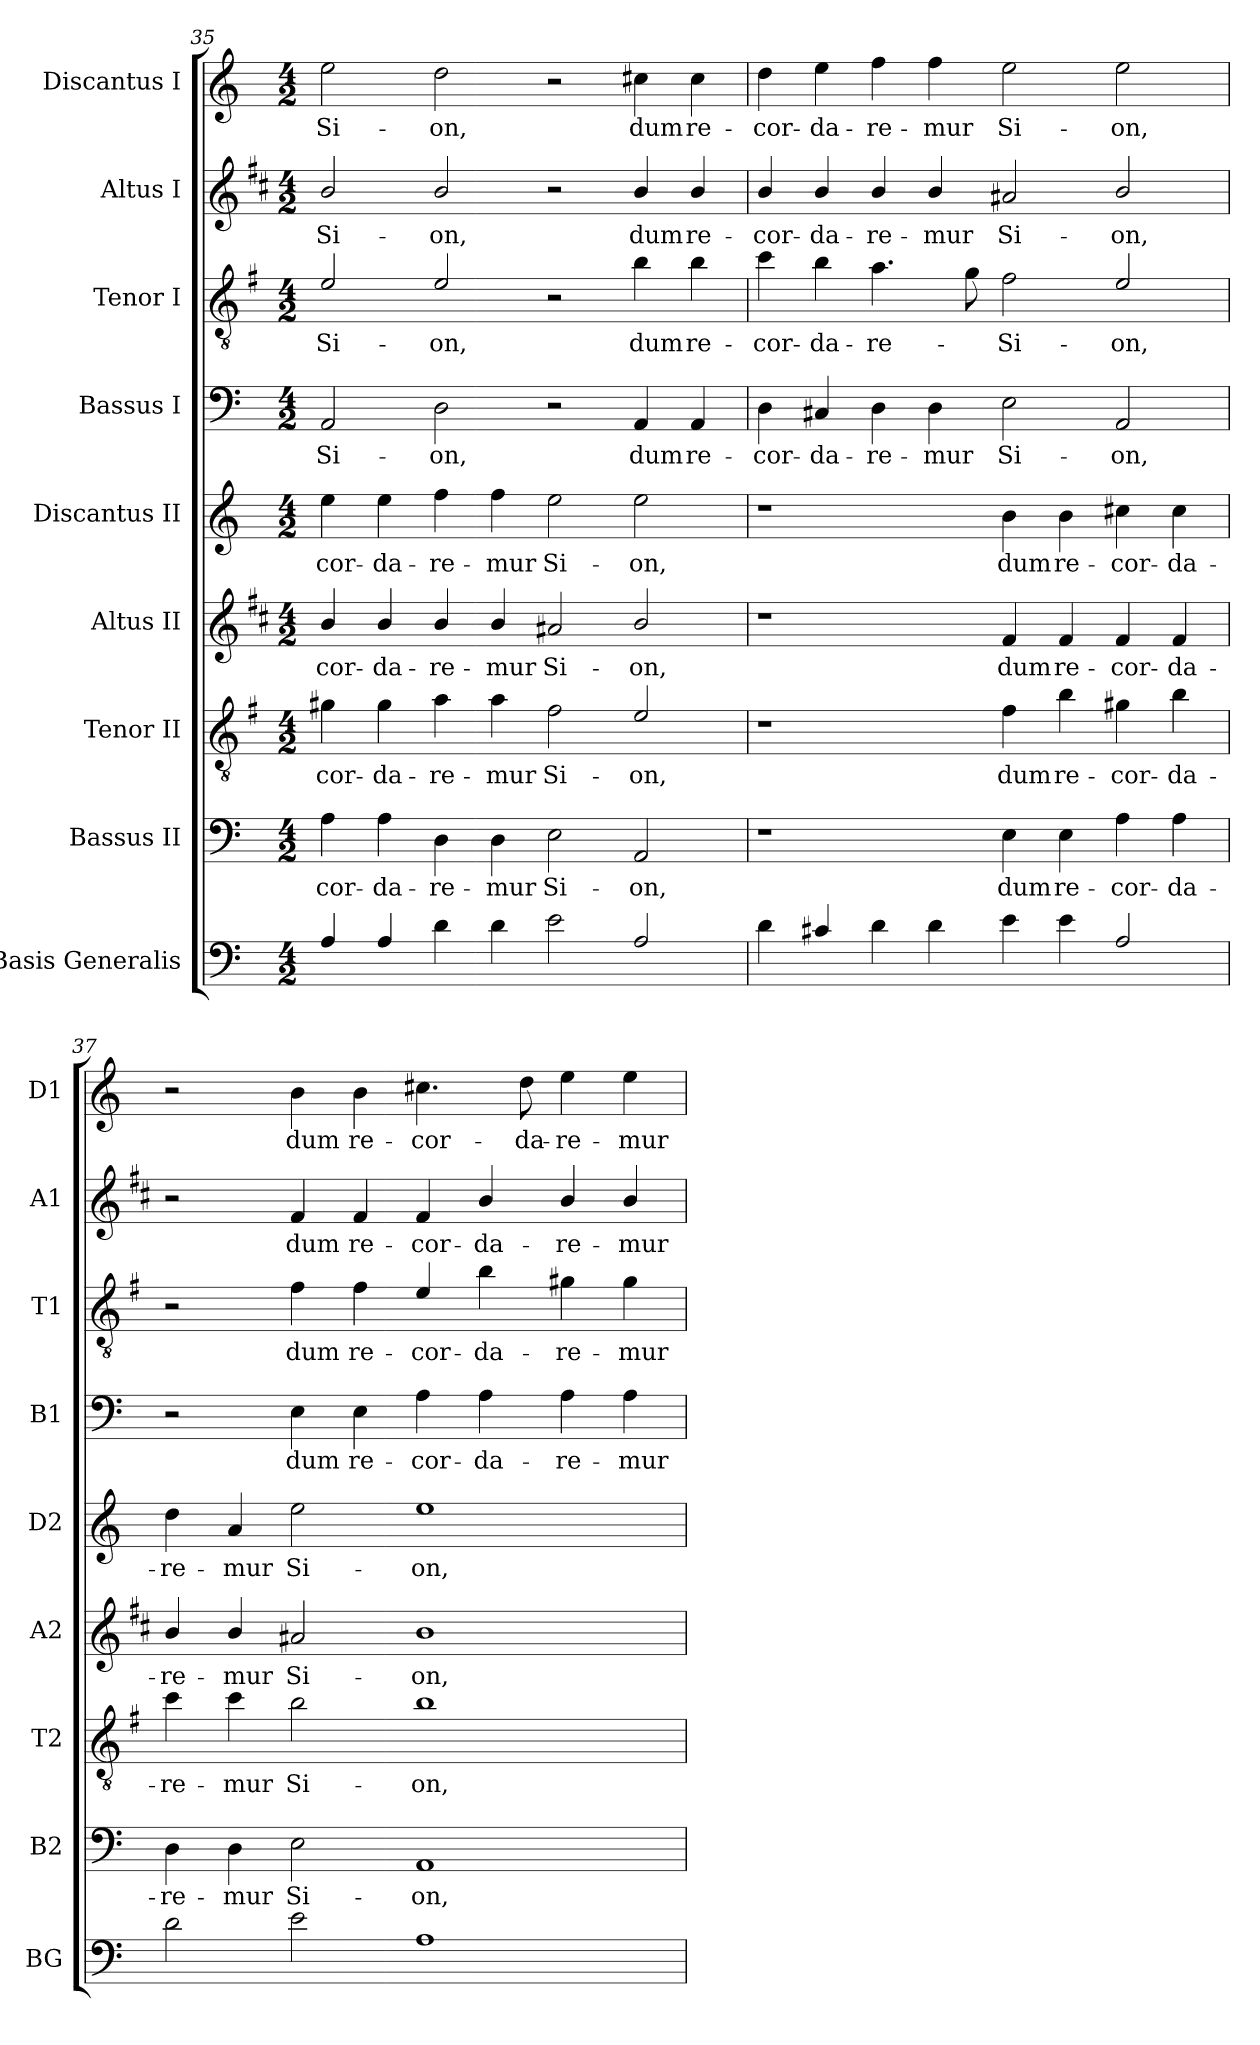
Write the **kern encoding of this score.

**kern	**kern	**text	**kern	**text	**kern	**text	**kern	**text	**kern	**text	**kern	**text	**kern	**text	**kern	**text
*part9	*part8	*part8	*part7	*part7	*part6	*part6	*part5	*part5	*part4	*part4	*part3	*part3	*part2	*part2	*part1	*part1
*staff9	*staff8	*staff8	*staff7	*staff7	*staff6	*staff6	*staff5	*staff5	*staff4	*staff4	*staff3	*staff3	*staff2	*staff2	*staff1	*staff1
*I"Basis Generalis	*I"Bassus II	*	*I"Tenor II	*	*I"Altus II	*	*I"Discantus II	*	*I"Bassus I	*	*I"Tenor I	*	*I"Altus I	*	*I"Discantus I	*
*I'BG	*I'B2	*	*I'T2	*	*I'A2	*	*I'D2	*	*I'B1	*	*I'T1	*	*I'A1	*	*I'D1	*
*clefF4	*clefF4	*	*clefGv2	*	*clefG2	*	*clefG2	*	*clefF4	*	*clefGv2	*	*clefG2	*	*clefG2	*
*ITrd7c12	*	*	*ITrd4c7	*	*ITrd1c2	*	*	*	*	*	*ITrd4c7	*	*ITrd1c2	*	*	*
*k[]	*k[]	*	*k[]	*	*k[]	*	*k[]	*	*k[]	*	*k[]	*	*k[]	*	*k[]	*
*C:	*C:	*	*C:	*	*C:	*	*C:	*	*C:	*	*C:	*	*C:	*	*C:	*
*M4/2	*M4/2	*	*M4/2	*	*M4/2	*	*M4/2	*	*M4/2	*	*M4/2	*	*M4/2	*	*M4/2	*
=35	=35	=35	=35	=35	=35	=35	=35	=35	=35	=35	=35	=35	=35	=35	=35	=35
!	!	!LO:LY:b	!	!LO:LY:b	!	!LO:LY:b	!	!LO:LY:b	!	!LO:LY:b	!	!LO:LY:b	!	!LO:LY:b	!	!LO:LY:b
4AA/	4A\	-cor-	4c#X\	-cor-	4a/	-cor-	4ee\	-cor-	2AA/	Si-	2A/	Si-	2a/	Si-	2ee\	Si-
!	!	!LO:LY:b	!	!LO:LY:b	!	!LO:LY:b	!	!LO:LY:b	!	!	!	!	!	!	!	!
4AA/	4A\	-da-	4c#\	-da-	4a/	-da-	4ee\	-da-	.	.	.	.	.	.	.	.
!	!	!LO:LY:b	!	!LO:LY:b	!	!LO:LY:b	!	!LO:LY:b	!	!LO:LY:b	!	!LO:LY:b	!	!LO:LY:b	!	!LO:LY:b
4D\	4D\	-re-	4d\	-re-	4a/	-re-	4ff\	-re-	2D\	-on,	2A/	-on,	2a/	-on,	2dd\	-on,
!	!	!LO:LY:b	!	!LO:LY:b	!	!LO:LY:b	!	!LO:LY:b	!	!	!	!	!	!	!	!
4D\	4D\	-mur	4d\	-mur	4a/	-mur	4ff\	-mur	.	.	.	.	.	.	.	.
!	!	!LO:LY:b	!	!LO:LY:b	!	!LO:LY:b	!	!LO:LY:b	!	!	!	!	!	!	!	!
2E\	2E\	Si-	2B\	Si-	2g#X/	Si-	2ee\	Si-	2r	.	2r	.	2r	.	2r	.
!	!	!LO:LY:b	!	!LO:LY:b	!	!LO:LY:b	!	!LO:LY:b	!	!LO:LY:b	!	!LO:LY:b	!	!LO:LY:b	!	!LO:LY:b
2AA/	2AA/	-on,	2A/	-on,	2a/	-on,	2ee\	-on,	4AA/	dum	4e\	dum	4a/	dum	4cc#X\	dum
!	!	!	!	!	!	!	!	!	!	!LO:LY:b	!	!LO:LY:b	!	!LO:LY:b	!	!LO:LY:b
.	.	.	.	.	.	.	.	.	4AA/	re-	4e\	re-	4a/	re-	4cc#\	re-
!!LO:LB:g=z
=36	=36	=36	=36	=36	=36	=36	=36	=36	=36	=36	=36	=36	=36	=36	=36	=36
!	!	!	!	!	!	!	!	!	!	!LO:LY:b	!	!LO:LY:b	!	!LO:LY:b	!	!LO:LY:b
4D\	1r	.	1r	.	1r	.	1r	.	4D\	-cor-	4f\	-cor-	4a/	-cor-	4dd\	-cor-
!	!	!	!	!	!	!	!	!	!	!LO:LY:b	!	!LO:LY:b	!	!LO:LY:b	!	!LO:LY:b
4C#X/	.	.	.	.	.	.	.	.	4C#X/	-da-	4e\	-da-	4a/	-da-	4ee\	-da-
!	!	!	!	!	!	!	!	!	!	!LO:LY:b	!	!LO:LY:b	!	!LO:LY:b	!	!LO:LY:b
4D\	.	.	.	.	.	.	.	.	4D\	-re-	4.d\	-re-	4a/	-re-	4ff\	-re-
!	!	!	!	!	!	!	!	!	!	!LO:LY:b	!	!	!	!LO:LY:b	!	!LO:LY:b
4D\	.	.	.	.	.	.	.	.	4D\	-mur	.	.	4a/	-mur	4ff\	-mur
.	.	.	.	.	.	.	.	.	.	.	8c\	.	.	.	.	.
!	!	!LO:LY:b	!	!LO:LY:b	!	!LO:LY:b	!	!LO:LY:b	!	!LO:LY:b	!	!LO:LY:b	!	!LO:LY:b	!	!LO:LY:b
4E\	4E\	dum	4B\	dum	4e/	dum	4b\	dum	2E\	Si-	2B\	-Si-	2g#X/	Si-	2ee\	Si-
!	!	!LO:LY:b	!	!LO:LY:b	!	!LO:LY:b	!	!LO:LY:b	!	!	!	!	!	!	!	!
4E\	4E\	re-	4e\	re-	4e/	re-	4b\	re-	.	.	.	.	.	.	.	.
!	!	!LO:LY:b	!	!LO:LY:b	!	!LO:LY:b	!	!LO:LY:b	!	!LO:LY:b	!	!LO:LY:b	!	!LO:LY:b	!	!LO:LY:b
2AA/	4A\	-cor-	4c#X\	-cor-	4e/	-cor-	4cc#X\	-cor-	2AA/	-on,	2A/	-on,	2a/	-on,	2ee\	-on,
!	!	!LO:LY:b	!	!LO:LY:b	!	!LO:LY:b	!	!LO:LY:b	!	!	!	!	!	!	!	!
.	4A\	-da-	4e\	-da-	4e/	-da-	4cc#\	-da-	.	.	.	.	.	.	.	.
=37	=37	=37	=37	=37	=37	=37	=37	=37	=37	=37	=37	=37	=37	=37	=37	=37
!	!	!LO:LY:b	!	!LO:LY:b	!	!LO:LY:b	!	!LO:LY:b	!	!	!	!	!	!	!	!
2D\	4D\	-re-	4f\	-re-	4a/	-re-	4dd\	-re-	2r	.	2r	.	2r	.	2r	.
!	!	!LO:LY:b	!	!LO:LY:b	!	!LO:LY:b	!	!LO:LY:b	!	!	!	!	!	!	!	!
.	4D\	-mur	4f\	-mur	4a/	-mur	4a/	-mur	.	.	.	.	.	.	.	.
!	!	!LO:LY:b	!	!LO:LY:b	!	!LO:LY:b	!	!LO:LY:b	!	!LO:LY:b	!	!LO:LY:b	!	!LO:LY:b	!	!LO:LY:b
2E\	2E\	Si-	2e\	Si-	2g#X/	Si-	2ee\	Si-	4E\	dum	4B\	dum	4e/	dum	4b\	dum
!	!	!	!	!	!	!	!	!	!	!LO:LY:b	!	!LO:LY:b	!	!LO:LY:b	!	!LO:LY:b
.	.	.	.	.	.	.	.	.	4E\	re-	4B\	re-	4e/	re-	4b\	re-
!	!	!LO:LY:b	!	!LO:LY:b	!	!LO:LY:b	!	!LO:LY:b	!	!LO:LY:b	!	!LO:LY:b	!	!LO:LY:b	!	!LO:LY:b
1AA	1AA	-on,	1e	-on,	1a	-on,	1ee	-on,	4A\	-cor-	4A/	-cor-	4e/	-cor-	4.cc#X\	-cor-
!	!	!	!	!	!	!	!	!	!	!LO:LY:b	!	!LO:LY:b	!	!LO:LY:b	!	!
.	.	.	.	.	.	.	.	.	4A\	-da-	4e\	-da-	4a/	-da-	.	.
!	!	!	!	!	!	!	!	!	!	!	!	!	!	!	!	!LO:LY:b
.	.	.	.	.	.	.	.	.	.	.	.	.	.	.	8dd\	-da-
!	!	!	!	!	!	!	!	!	!	!LO:LY:b	!	!LO:LY:b	!	!LO:LY:b	!	!LO:LY:b
.	.	.	.	.	.	.	.	.	4A\	-re-	4c#X\	-re-	4a/	-re-	4ee\	-re-
!	!	!	!	!	!	!	!	!	!	!LO:LY:b	!	!LO:LY:b	!	!LO:LY:b	!	!LO:LY:b
.	.	.	.	.	.	.	.	.	4A\	-mur	4c#\	-mur	4a/	-mur	4ee\	-mur
=	=	=	=	=	=	=	=	=	=	=	=	=	=	=	=	=
*-	*-	*-	*-	*-	*-	*-	*-	*-	*-	*-	*-	*-	*-	*-	*-	*-
